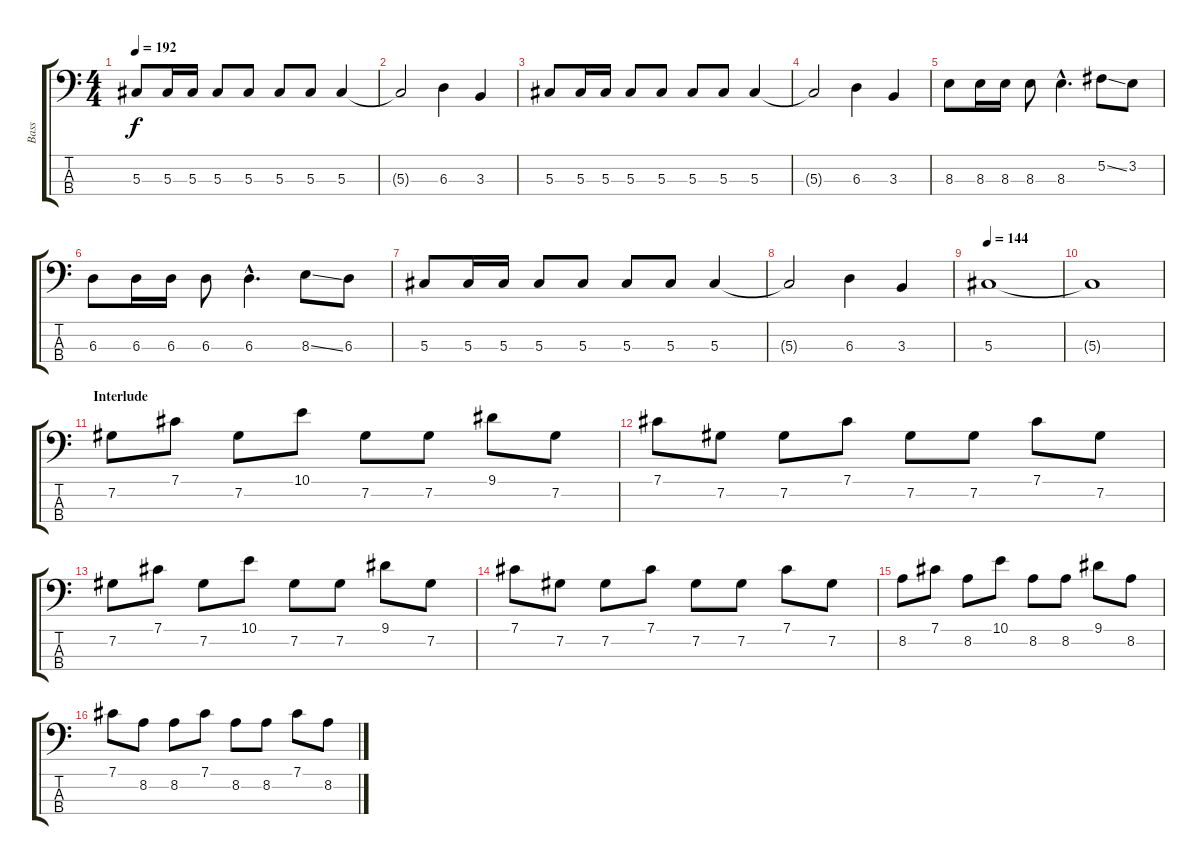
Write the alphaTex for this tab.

\track ("Bass" "Bass") {instrument electricbasspick}
\staff {score tabs}
\tuning (Gb2 Db2 Ab1 Eb1) {hide}
\ts (4 4)
\tempo 192
\clef f4
\ks c
5.3.8{dy f} 5.3.16 5.3.16 5.3.8 5.3.8 5.3.8 5.3.8 5.3.4 |
5.3{t}.2 6.3.4 3.3.4 |
5.3.8 5.3.16 5.3.16 5.3.8 5.3.8 5.3.8 5.3.8 5.3.4 |
5.3{t}.2 6.3.4 3.3.4 |
8.3.8 8.3.16 8.3.16 8.3.8 8.3{hac}.4{d} 5.2{ss}.8 3.2.8 |
6.3.8 6.3.16 6.3.16 6.3.8 6.3{hac}.4{d} 8.3{ss}.8 6.3.8 |
5.3.8 5.3.16 5.3.16 5.3.8 5.3.8 5.3.8 5.3.8 5.3.4 |
5.3{t}.2 6.3.4 3.3.4 |
\tempo 144
5.3.1 |
5.3{t}.1 |
\section ("" "Interlude")
7.2.8 7.1.8 7.2.8 10.1.8 7.2.8 7.2.8 9.1.8 7.2.8 |
7.1.8 7.2.8 7.2.8 7.1.8 7.2.8 7.2.8 7.1.8 7.2.8 |
7.2.8 7.1.8 7.2.8 10.1.8 7.2.8 7.2.8 9.1.8 7.2.8 |
7.1.8 7.2.8 7.2.8 7.1.8 7.2.8 7.2.8 7.1.8 7.2.8 |
8.2.8 7.1.8 8.2.8 10.1.8 8.2.8 8.2.8 9.1.8 8.2.8 |
7.1.8 8.2.8 8.2.8 7.1.8 8.2.8 8.2.8 7.1.8 8.2.8
